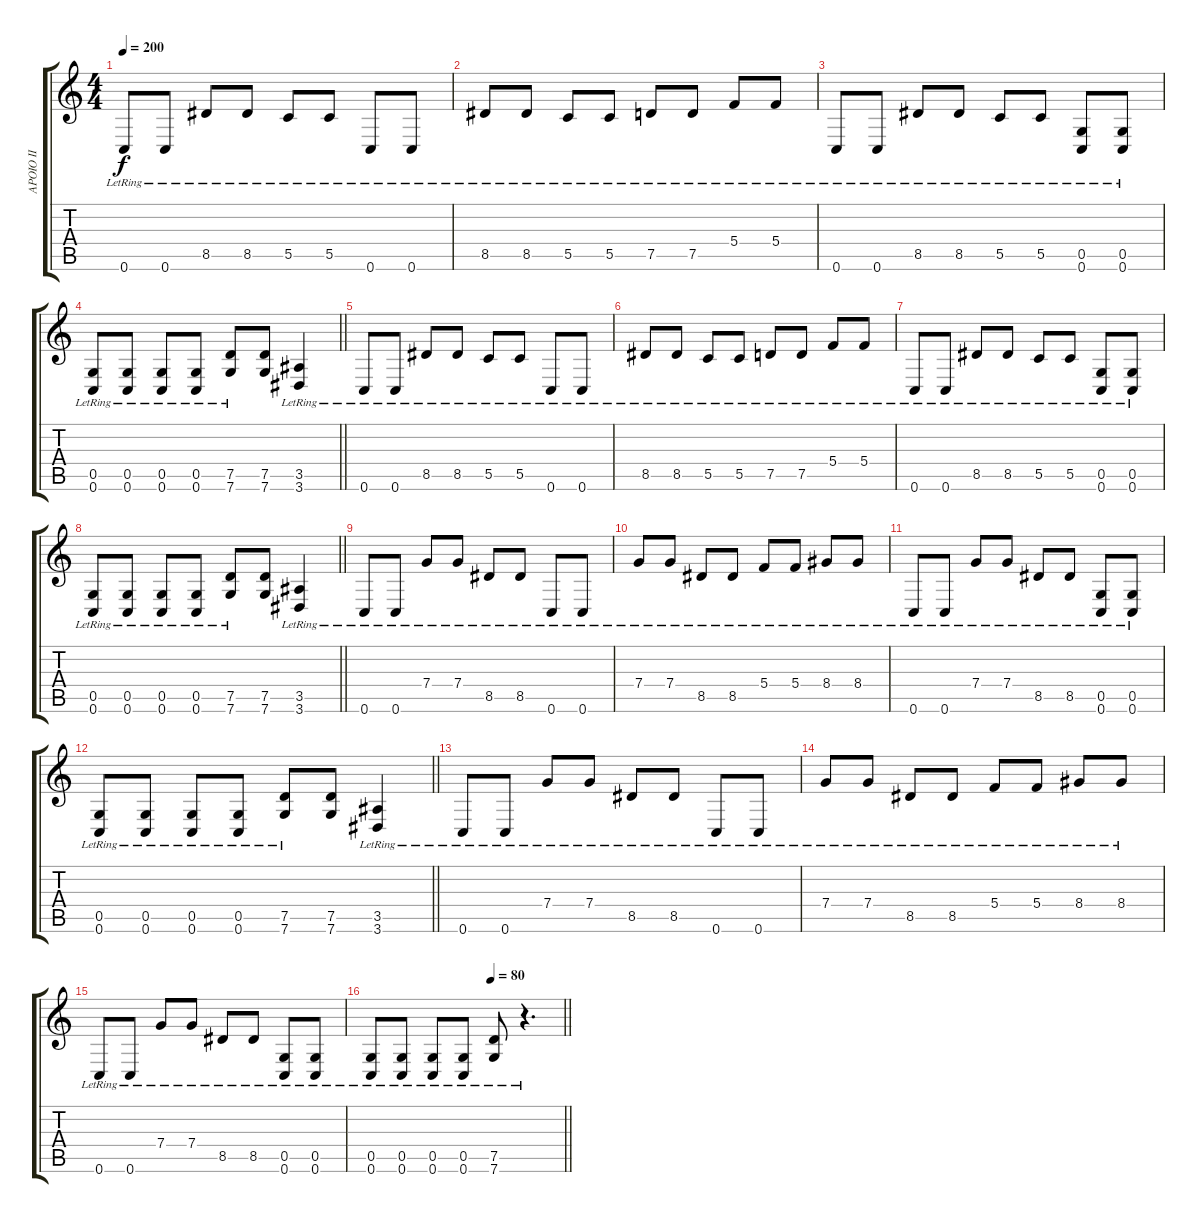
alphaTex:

\track ("APOIO II" "APOIO II") {instrument electricguitarclean}
\staff {score tabs}
\tuning (D4 A3 F3 C3 G2 C2) {hide}
\ts (4 4)
\section ("" "")
\tempo 200
\clef g2
\ks c
0.6{lr}.8{dy f} 0.6{lr}.8 8.5{lr}.8 8.5{lr}.8 5.5{lr}.8 5.5{lr}.8 0.6{lr}.8 0.6{lr}.8 |
8.5{lr}.8 8.5{lr}.8 5.5{lr}.8 5.5{lr}.8 7.5{lr}.8 7.5{lr}.8 5.4{lr}.8 5.4{lr}.8 |
0.6{lr}.8 0.6{lr}.8 8.5{lr}.8 8.5{lr}.8 5.5{lr}.8 5.5{lr}.8 (0.5{lr} 0.6{lr}).8 (0.5{lr} 0.6{lr}).8 |
\barLineRight lightlight
(0.5{lr} 0.6{lr}).8 (0.5{lr} 0.6{lr}).8 (0.5{lr} 0.6{lr}).8 (0.5{lr} 0.6{lr}).8 (7.5{lr} 7.6{lr}).8 (7.5 7.6).8 (3.5{lr} 3.6{lr}).4 |
0.6{lr}.8 0.6{lr}.8 8.5{lr}.8 8.5{lr}.8 5.5{lr}.8 5.5{lr}.8 0.6{lr}.8 0.6{lr}.8 |
8.5{lr}.8 8.5{lr}.8 5.5{lr}.8 5.5{lr}.8 7.5{lr}.8 7.5{lr}.8 5.4{lr}.8 5.4{lr}.8 |
0.6{lr}.8 0.6{lr}.8 8.5{lr}.8 8.5{lr}.8 5.5{lr}.8 5.5{lr}.8 (0.5{lr} 0.6{lr}).8 (0.5{lr} 0.6{lr}).8 |
\barLineRight lightlight
(0.5{lr} 0.6{lr}).8 (0.5{lr} 0.6{lr}).8 (0.5{lr} 0.6{lr}).8 (0.5{lr} 0.6{lr}).8 (7.5{lr} 7.6{lr}).8 (7.5 7.6).8 (3.5{lr} 3.6{lr}).4 |
\section ("" "")
0.6{lr}.8 0.6{lr}.8 7.4{lr}.8 7.4{lr}.8 8.5{lr}.8 8.5{lr}.8 0.6{lr}.8 0.6{lr}.8 |
7.4{lr}.8 7.4{lr}.8 8.5{lr}.8 8.5{lr}.8 5.4{lr}.8 5.4{lr}.8 8.4{lr}.8 8.4{lr}.8 |
0.6{lr}.8 0.6{lr}.8 7.4{lr}.8 7.4{lr}.8 8.5{lr}.8 8.5{lr}.8 (0.5{lr} 0.6{lr}).8 (0.5{lr} 0.6{lr}).8 |
\barLineRight lightlight
(0.5{lr} 0.6{lr}).8 (0.5{lr} 0.6{lr}).8 (0.5{lr} 0.6{lr}).8 (0.5{lr} 0.6{lr}).8 (7.5{lr} 7.6{lr}).8 (7.5 7.6).8 (3.5{lr} 3.6{lr}).4 |
0.6{lr}.8 0.6{lr}.8 7.4{lr}.8 7.4{lr}.8 8.5{lr}.8 8.5{lr}.8 0.6{lr}.8 0.6{lr}.8 |
7.4{lr}.8 7.4{lr}.8 8.5{lr}.8 8.5{lr}.8 5.4{lr}.8 5.4{lr}.8 8.4{lr}.8 8.4{lr}.8 |
0.6{lr}.8 0.6{lr}.8 7.4{lr}.8 7.4{lr}.8 8.5{lr}.8 8.5{lr}.8 (0.5{lr} 0.6{lr}).8 (0.5{lr} 0.6{lr}).8 |
\tempo (80 0.625)
\barLineRight lightlight
(0.5{lr} 0.6{lr}).8 (0.5{lr} 0.6{lr}).8 (0.5{lr} 0.6{lr}).8 (0.5{lr} 0.6{lr}).8 (7.5{lr} 7.6{lr}).8 r.4{d}
